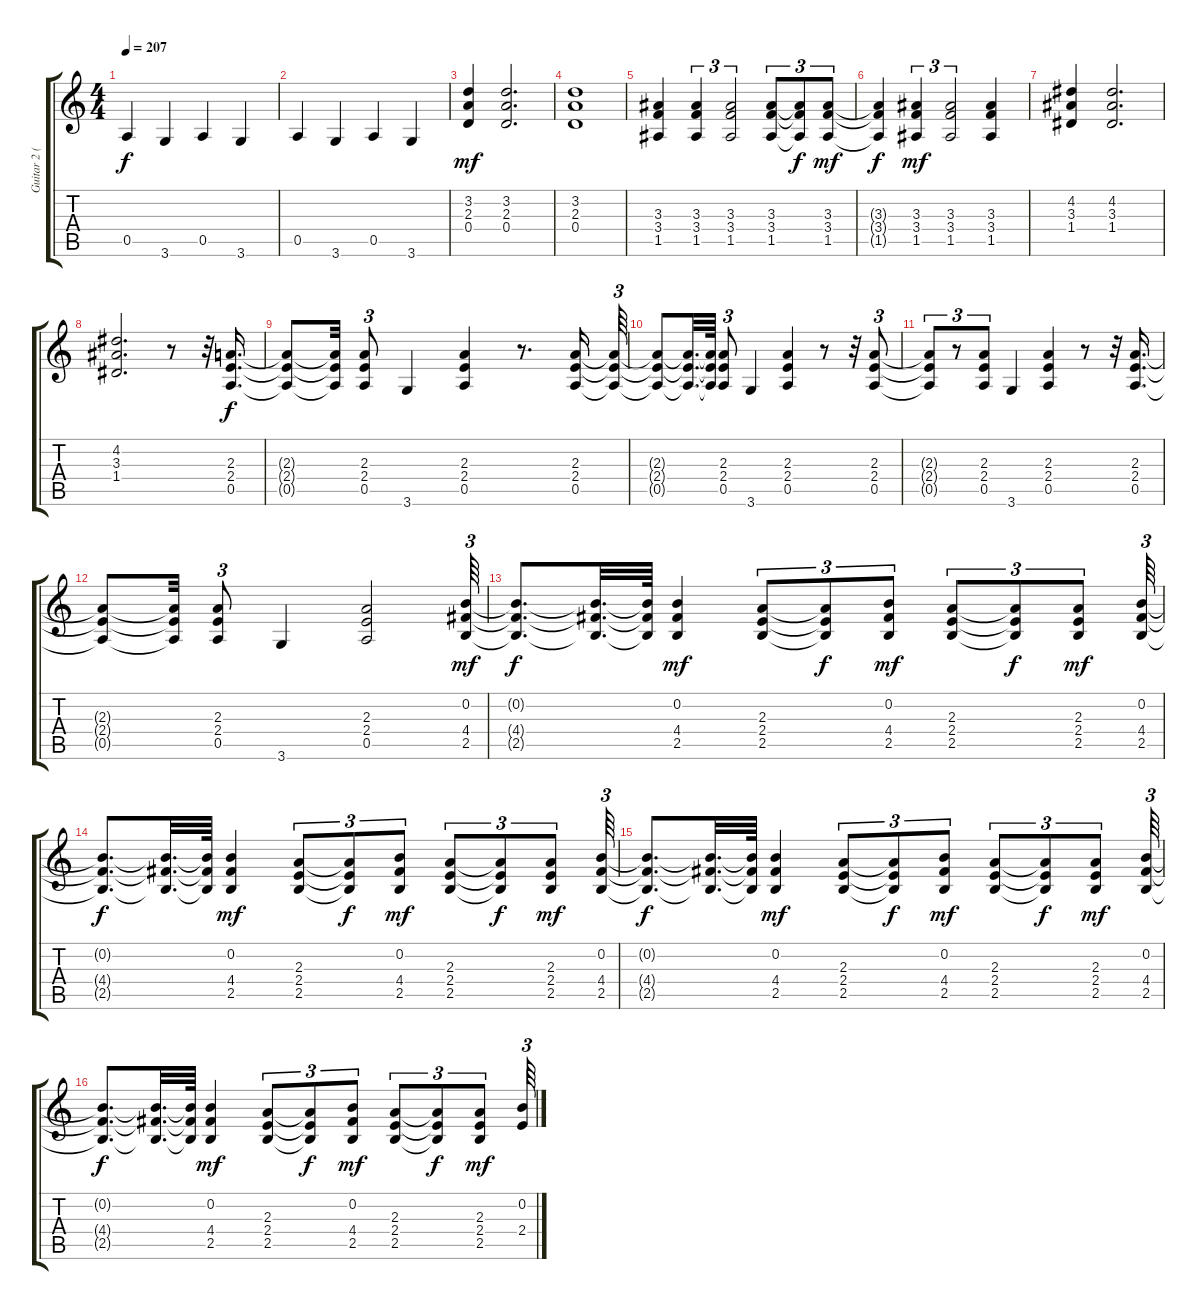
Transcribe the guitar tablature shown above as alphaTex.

\track ("Guitar 2 (Joe)" "Guitar 2 (") {instrument distortionguitar}
\staff {score tabs}
\tuning (E4 B3 G3 D3 A2 E2) {hide}
\ts (4 4)
\tempo 207
\clef g2
\ks c
0.5.4{dy f} 3.6.4 0.5.4 3.6.4 |
0.5.4 3.6.4 0.5.4 3.6.4 |
(3.2 2.3 0.4).4{dy mf} (3.2 2.3 0.4).2{d} |
(3.2 2.3 0.4).1 |
(3.3 3.4 1.5).4 (3.3 3.4 1.5).4{tu (3 2)} (3.3 3.4 1.5).2{tu (3 2)} (3.3 3.4 1.5).8{tu (3 2)} (3.3{t} 3.4{t} 1.5{t}).8{tu (3 2) dy f} (3.3 3.4 1.5).8{tu (3 2) dy mf} |
(3.3{t} 3.4{t} 1.5{t}).4{dy f} (3.3 3.4 1.5).4{tu (3 2) dy mf} (3.3 3.4 1.5).2{tu (3 2)} (3.3 3.4 1.5).4 |
(4.2 3.3 1.4).4 (4.2 3.3 1.4).2{d} |
(4.2 3.3 1.4).2{d} r.8 r.32 (2.3 2.4 0.5).16{d dy f} |
(2.3{t} 2.4{t} 0.5{t}).8 (2.3{t} 2.4{t} 0.5{t}).32 (2.3 2.4 0.5).8{tu (3 2)} 3.6.4 (2.3 2.4 0.5).4 r.8{d} (2.3 2.4 0.5).16 (2.3{t} 2.4{t} 0.5{t}).64{tu (3 2)} |
(2.3{t} 2.4{t} 0.5{t}).8 (2.3{t} 2.4{t} 0.5{t}).32{d} (2.3{t} 2.4{t} 0.5{t}).64 (2.3 2.4 0.5).8{tu (3 2)} 3.6.4 (2.3 2.4 0.5).4 r.8 r.32 (2.3 2.4 0.5).8{tu (3 2)} |
(2.3{t} 2.4{t} 0.5{t}).8{tu (3 2)} r.8{tu (3 2)} (2.3 2.4 0.5).8{tu (3 2)} 3.6.4 (2.3 2.4 0.5).4 r.8 r.32 (2.3 2.4 0.5).16{d} |
(2.3{t} 2.4{t} 0.5{t}).8 (2.3{t} 2.4{t} 0.5{t}).32 (2.3 2.4 0.5).8{tu (3 2)} 3.6.4 (2.3 2.4 0.5).2 (0.2 4.4 2.5).64{tu (3 2) dy mf} |
(0.2{t} 4.4{t} 2.5{t}).8{d dy f} (0.2{t} 4.4{t} 2.5{t}).32{d} (0.2{t} 4.4{t} 2.5{t}).64 (0.2 4.4 2.5).4{dy mf} (2.3 2.4 2.5).8{tu (3 2)} (2.3{t} 2.4{t} 2.5{t}).8{tu (3 2) dy f} (0.2 4.4 2.5).8{tu (3 2) dy mf} (2.3 2.4 2.5).8{tu (3 2)} (2.3{t} 2.4{t} 2.5{t}).8{tu (3 2) dy f} (2.3 2.4 2.5).8{tu (3 2) dy mf} (0.2 4.4 2.5).64{tu (3 2)} |
(0.2{t} 4.4{t} 2.5{t}).8{d dy f} (0.2{t} 4.4{t} 2.5{t}).32{d} (0.2{t} 4.4{t} 2.5{t}).64 (0.2 4.4 2.5).4{dy mf} (2.3 2.4 2.5).8{tu (3 2)} (2.3{t} 2.4{t} 2.5{t}).8{tu (3 2) dy f} (0.2 4.4 2.5).8{tu (3 2) dy mf} (2.3 2.4 2.5).8{tu (3 2)} (2.3{t} 2.4{t} 2.5{t}).8{tu (3 2) dy f} (2.3 2.4 2.5).8{tu (3 2) dy mf} (0.2 4.4 2.5).64{tu (3 2)} |
(0.2{t} 4.4{t} 2.5{t}).8{d dy f} (0.2{t} 4.4{t} 2.5{t}).32{d} (0.2{t} 4.4{t} 2.5{t}).64 (0.2 4.4 2.5).4{dy mf} (2.3 2.4 2.5).8{tu (3 2)} (2.3{t} 2.4{t} 2.5{t}).8{tu (3 2) dy f} (0.2 4.4 2.5).8{tu (3 2) dy mf} (2.3 2.4 2.5).8{tu (3 2)} (2.3{t} 2.4{t} 2.5{t}).8{tu (3 2) dy f} (2.3 2.4 2.5).8{tu (3 2) dy mf} (0.2 4.4 2.5).64{tu (3 2)} |
(0.2{t} 4.4{t} 2.5{t}).8{d dy f} (0.2{t} 4.4{t} 2.5{t}).32{d} (0.2{t} 4.4{t} 2.5{t}).64 (0.2 4.4 2.5).4{dy mf} (2.3 2.4 2.5).8{tu (3 2)} (2.3{t} 2.4{t} 2.5{t}).8{tu (3 2) dy f} (0.2 4.4 2.5).8{tu (3 2) dy mf} (2.3 2.4 2.5).8{tu (3 2)} (2.3{t} 2.4{t} 2.5{t}).8{tu (3 2) dy f} (2.3 2.4 2.5).8{tu (3 2) dy mf} (0.2 2.4).64{tu (3 2)}
